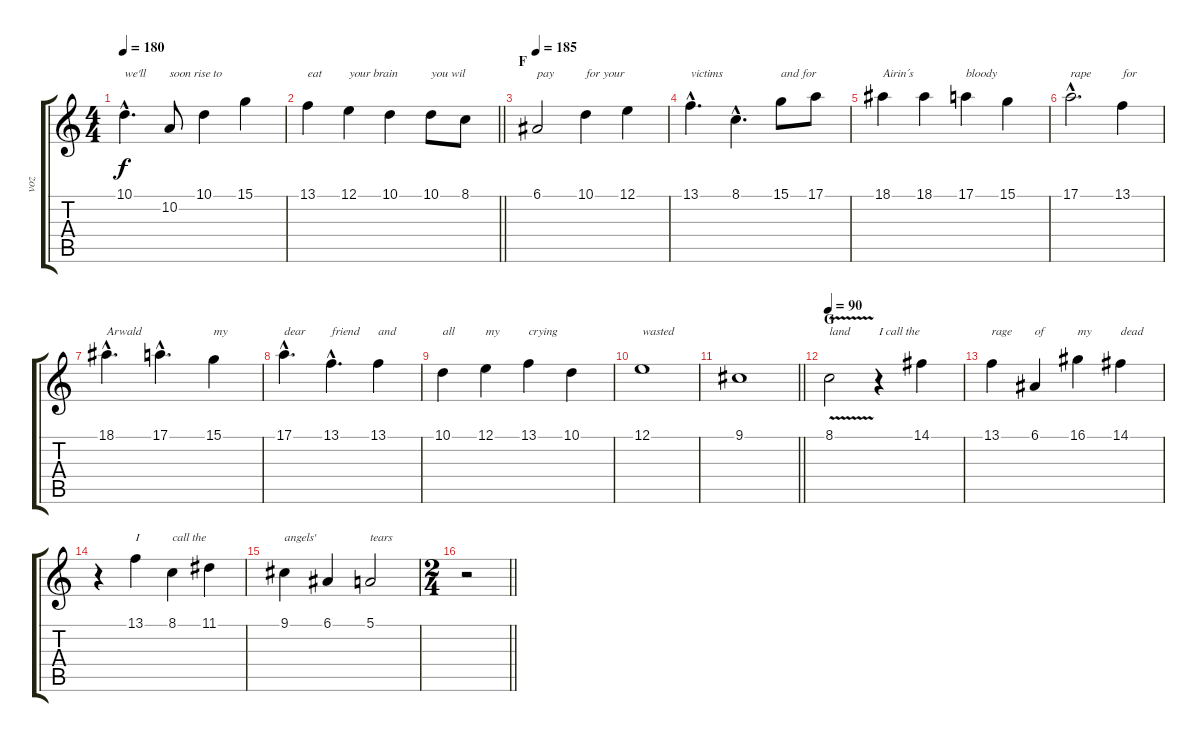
\track ("voz" "voz") {instrument lead6voice}
\staff {score tabs}
\tuning (E4 B3 G3 D3 A2 E2) {hide}
\ts (4 4)
\tempo 180
\clef g2
\ks c
10.1{hac}.4{d txt "we'll " dy f} 10.2.8{txt "soon rise to"} 10.1.4 15.1.4 |
\barLineRight lightlight
13.1.4{txt "eat"} 12.1.4{txt "your brain"} 10.1.4 10.1.8{txt "you wil"} 8.1.8 |
\section ("" "F")
\tempo 185
6.1.2{txt "pay"} 10.1.4{txt "for your"} 12.1.4 |
13.1{hac}.4{d txt "victims"} 8.1{hac}.4{d} 15.1.8{txt "and for"} 17.1.8 |
18.1.4{txt "Airin´s"} 18.1.4 17.1.4{txt "bloody"} 15.1.4 |
17.1{hac}.2{d txt "rape"} 13.1.4{txt "for"} |
18.1{hac}.4{d txt "Arwald"} 17.1{hac}.4{d} 15.1.4{txt "my"} |
17.1{hac}.4{d txt "dear"} 13.1{hac}.4{d txt "friend"} 13.1.4{txt "and"} |
10.1.4{txt "all"} 12.1.4{txt "my"} 13.1.4{txt "crying"} 10.1.4 |
12.1.1{txt "wasted"} |
\barLineRight lightlight
9.1.1 |
\section ("" "G")
\tempo 90
8.1{v}.2{txt "land"} r.4{txt "I call the"} 14.1.4 |
13.1.4{txt "rage"} 6.1.4{txt "of"} 16.1.4{txt "my"} 14.1.4{txt "dead"} |
r.4 13.1.4{txt "I"} 8.1.4{txt "call the"} 11.1.4 |
9.1.4{txt "angels'"} 6.1.4 5.1.2{txt "tears"} |
\ts (2 4)
\barLineRight lightlight
r.2
